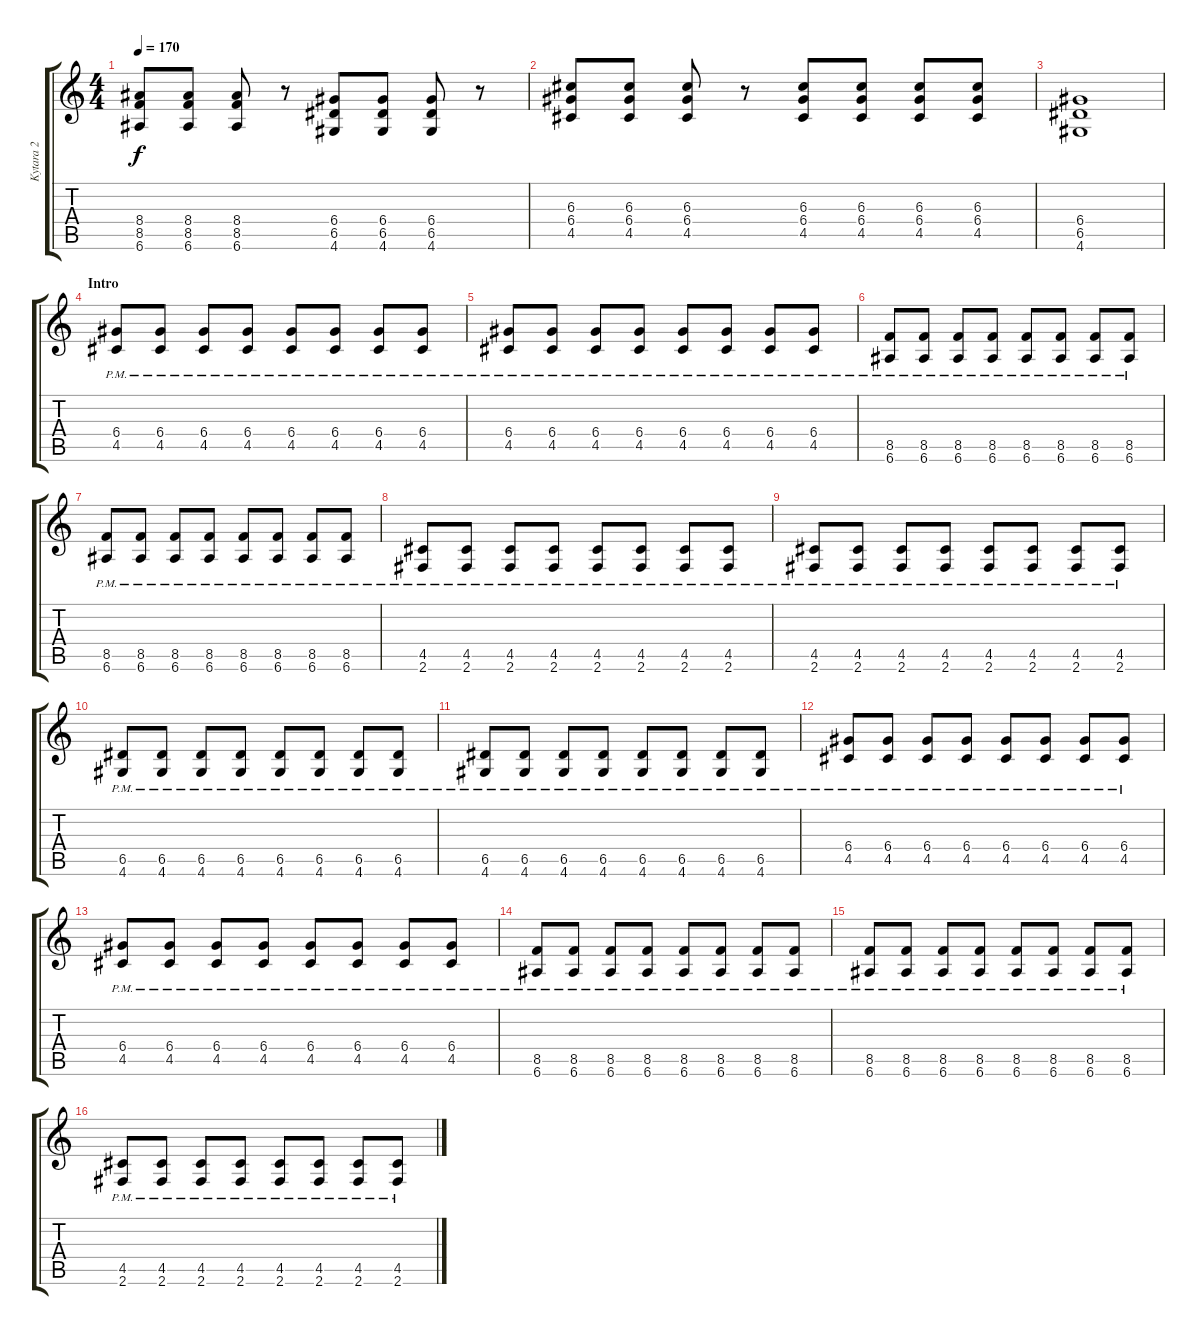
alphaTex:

\track ("Kytara 2" "Kytara 2") {instrument distortionguitar}
\staff {score tabs}
\tuning (E4 B3 G3 D3 A2 E2) {hide}
\ts (4 4)
\tempo 170
\clef g2
\ks c
(8.4 8.5 6.6).8{dy f} (8.4 8.5 6.6).8 (8.4 8.5 6.6).8 r.8 (6.4 6.5 4.6).8 (6.4 6.5 4.6).8 (6.4 6.5 4.6).8 r.8 |
(6.3 6.4 4.5).8 (6.3 6.4 4.5).8 (6.3 6.4 4.5).8 r.8 (6.3 6.4 4.5).8 (6.3 6.4 4.5).8 (6.3 6.4 4.5).8 (6.3 6.4 4.5).8 |
(6.4 6.5 4.6).1 |
\section ("" "Intro")
(6.4{pm} 4.5{pm}).8 (6.4{pm} 4.5{pm}).8 (6.4{pm} 4.5{pm}).8 (6.4{pm} 4.5{pm}).8 (6.4{pm} 4.5{pm}).8 (6.4{pm} 4.5{pm}).8 (6.4{pm} 4.5{pm}).8 (6.4{pm} 4.5{pm}).8 |
(6.4{pm} 4.5{pm}).8 (6.4{pm} 4.5{pm}).8 (6.4{pm} 4.5{pm}).8 (6.4{pm} 4.5{pm}).8 (6.4{pm} 4.5{pm}).8 (6.4{pm} 4.5{pm}).8 (6.4{pm} 4.5{pm}).8 (6.4{pm} 4.5{pm}).8 |
(8.5{pm} 6.6{pm}).8 (8.5{pm} 6.6{pm}).8 (8.5{pm} 6.6{pm}).8 (8.5{pm} 6.6{pm}).8 (8.5{pm} 6.6{pm}).8 (8.5{pm} 6.6{pm}).8 (8.5{pm} 6.6{pm}).8 (8.5{pm} 6.6{pm}).8 |
(8.5{pm} 6.6{pm}).8 (8.5{pm} 6.6{pm}).8 (8.5{pm} 6.6{pm}).8 (8.5{pm} 6.6{pm}).8 (8.5{pm} 6.6{pm}).8 (8.5{pm} 6.6{pm}).8 (8.5{pm} 6.6{pm}).8 (8.5{pm} 6.6{pm}).8 |
(4.5{pm} 2.6{pm}).8 (4.5{pm} 2.6{pm}).8 (4.5{pm} 2.6{pm}).8 (4.5{pm} 2.6{pm}).8 (4.5{pm} 2.6{pm}).8 (4.5{pm} 2.6{pm}).8 (4.5{pm} 2.6{pm}).8 (4.5{pm} 2.6{pm}).8 |
(4.5{pm} 2.6{pm}).8 (4.5{pm} 2.6{pm}).8 (4.5{pm} 2.6{pm}).8 (4.5{pm} 2.6{pm}).8 (4.5{pm} 2.6{pm}).8 (4.5{pm} 2.6{pm}).8 (4.5{pm} 2.6{pm}).8 (4.5{pm} 2.6{pm}).8 |
(6.5{pm} 4.6{pm}).8 (6.5{pm} 4.6{pm}).8 (6.5{pm} 4.6{pm}).8 (6.5{pm} 4.6{pm}).8 (6.5{pm} 4.6{pm}).8 (6.5{pm} 4.6{pm}).8 (6.5{pm} 4.6{pm}).8 (6.5{pm} 4.6{pm}).8 |
(6.5{pm} 4.6{pm}).8 (6.5{pm} 4.6{pm}).8 (6.5{pm} 4.6{pm}).8 (6.5{pm} 4.6{pm}).8 (6.5{pm} 4.6{pm}).8 (6.5{pm} 4.6{pm}).8 (6.5{pm} 4.6{pm}).8 (6.5{pm} 4.6{pm}).8 |
(6.4{pm} 4.5{pm}).8 (6.4{pm} 4.5{pm}).8 (6.4{pm} 4.5{pm}).8 (6.4{pm} 4.5{pm}).8 (6.4{pm} 4.5{pm}).8 (6.4{pm} 4.5{pm}).8 (6.4{pm} 4.5{pm}).8 (6.4{pm} 4.5{pm}).8 |
(6.4{pm} 4.5{pm}).8 (6.4{pm} 4.5{pm}).8 (6.4{pm} 4.5{pm}).8 (6.4{pm} 4.5{pm}).8 (6.4{pm} 4.5{pm}).8 (6.4{pm} 4.5{pm}).8 (6.4{pm} 4.5{pm}).8 (6.4{pm} 4.5{pm}).8 |
(8.5{pm} 6.6{pm}).8 (8.5{pm} 6.6{pm}).8 (8.5{pm} 6.6{pm}).8 (8.5{pm} 6.6{pm}).8 (8.5{pm} 6.6{pm}).8 (8.5{pm} 6.6{pm}).8 (8.5{pm} 6.6{pm}).8 (8.5{pm} 6.6{pm}).8 |
(8.5{pm} 6.6{pm}).8 (8.5{pm} 6.6{pm}).8 (8.5{pm} 6.6{pm}).8 (8.5{pm} 6.6{pm}).8 (8.5{pm} 6.6{pm}).8 (8.5{pm} 6.6{pm}).8 (8.5{pm} 6.6{pm}).8 (8.5{pm} 6.6{pm}).8 |
(4.5{pm} 2.6{pm}).8 (4.5{pm} 2.6{pm}).8 (4.5{pm} 2.6{pm}).8 (4.5{pm} 2.6{pm}).8 (4.5{pm} 2.6{pm}).8 (4.5{pm} 2.6{pm}).8 (4.5{pm} 2.6{pm}).8 (4.5{pm} 2.6{pm}).8
